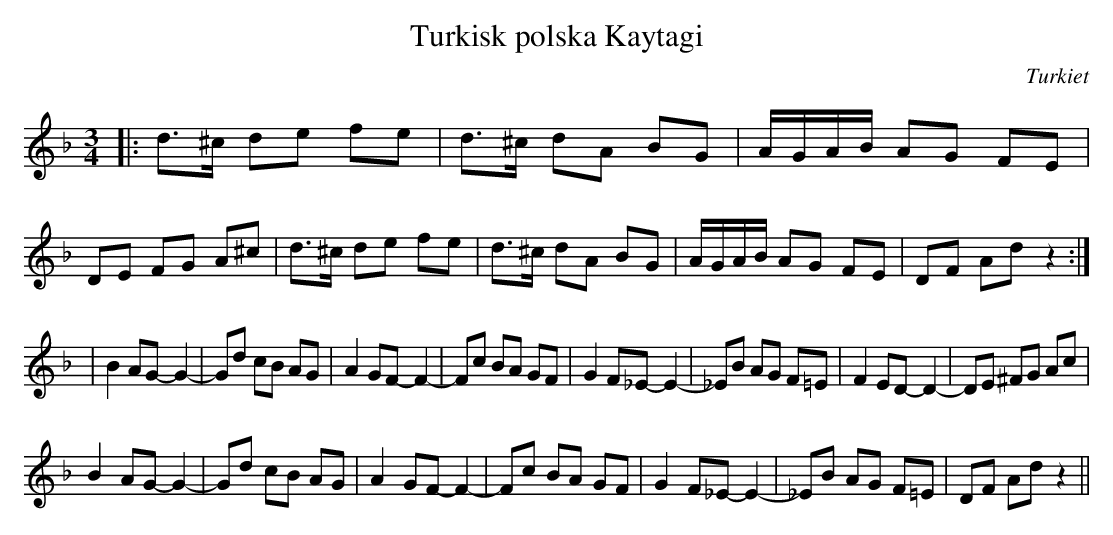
X:1
T:Turkisk polska Kaytagi
O:Turkiet
M:3/4
L:1/8
K:Dm
|: d>^c de fe | d>^c dA BG | A/G/A/B/ AG FE | DE FG A^c | d>^c de fe | d>^c dA BG | A/G/A/B/ AG FE | DF Ad z2   :|
|B2 AG- G2- | Gd cB AG | A2 GF- F2- | Fc BA GF | G2 F_E- E2- | _EB AG F=E | F2 ED- D2- | DE ^FG Ac |
B2 AG- G2- | Gd cB AG | A2 GF- F2- | Fc BA GF | G2 F_E- E2- | _EB AG F=E |  DF Ad z2  ||
